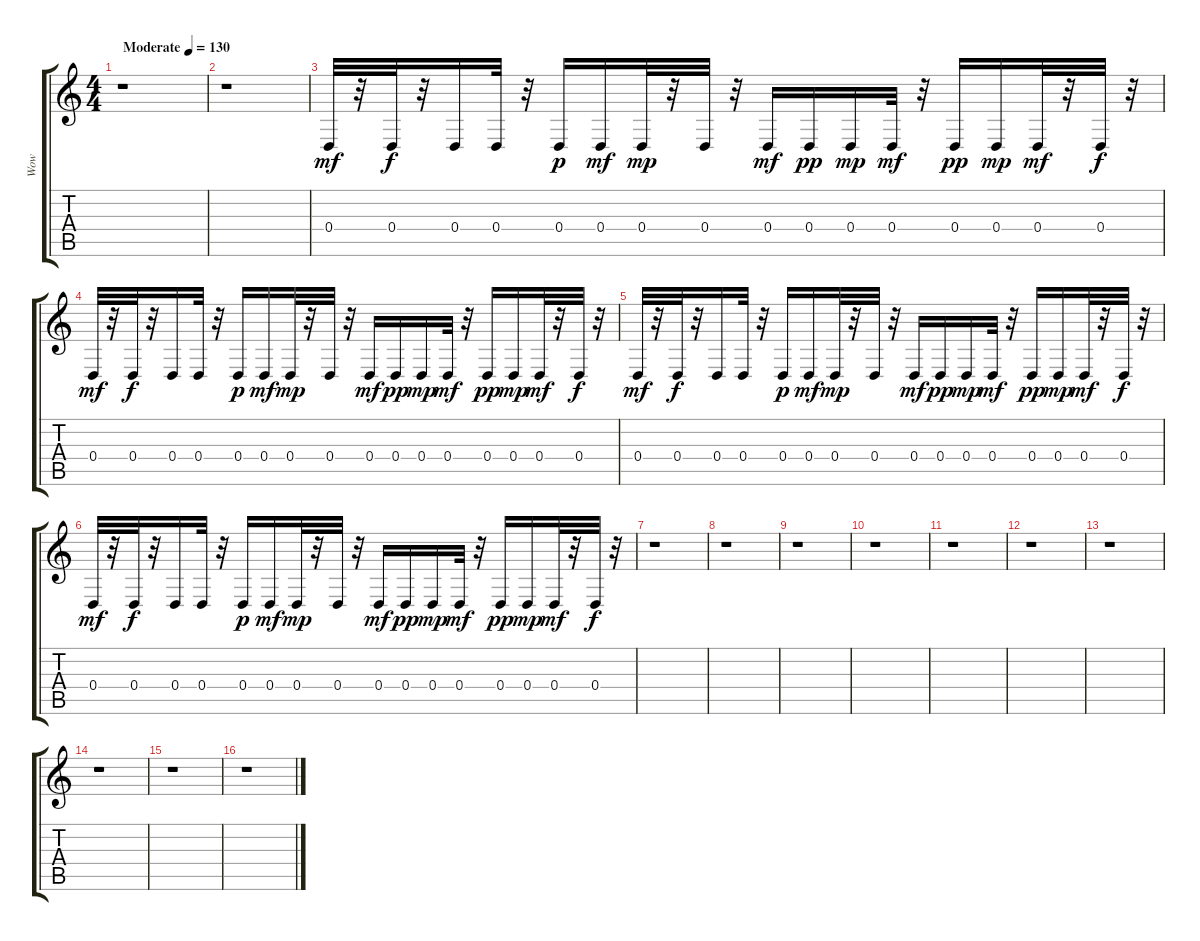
\track ("Wow" "Wow") {instrument lead5charang}
\staff {score tabs}
\tuning (E4 B3 G3 D3 A2 E2) {hide}
\ts (4 4)
\tempo (130 "Moderate")
\clef g2
\ks c
r.1{dy mf instrument lead5charang} |
r.1 |
0.4.32 r.32 0.4.32{dy f} r.32 0.4.16 0.4.32 r.32 0.4.16{dy p} 0.4.16{dy mf} 0.4.32{dy mp} r.32 0.4.32 r.32 0.4.16{dy mf} 0.4.16{dy pp} 0.4.16{dy mp} 0.4.32{dy mf} r.32 0.4.16{dy pp} 0.4.16{dy mp} 0.4.32{dy mf} r.32 0.4.32{dy f} r.32 |
0.4.32{dy mf} r.32 0.4.32{dy f} r.32 0.4.16 0.4.32 r.32 0.4.16{dy p} 0.4.16{dy mf} 0.4.32{dy mp} r.32 0.4.32 r.32 0.4.16{dy mf} 0.4.16{dy pp} 0.4.16{dy mp} 0.4.32{dy mf} r.32 0.4.16{dy pp} 0.4.16{dy mp} 0.4.32{dy mf} r.32 0.4.32{dy f} r.32 |
0.4.32{dy mf} r.32 0.4.32{dy f} r.32 0.4.16 0.4.32 r.32 0.4.16{dy p} 0.4.16{dy mf} 0.4.32{dy mp} r.32 0.4.32 r.32 0.4.16{dy mf} 0.4.16{dy pp} 0.4.16{dy mp} 0.4.32{dy mf} r.32 0.4.16{dy pp} 0.4.16{dy mp} 0.4.32{dy mf} r.32 0.4.32{dy f} r.32 |
0.4.32{dy mf} r.32 0.4.32{dy f} r.32 0.4.16 0.4.32 r.32 0.4.16{dy p} 0.4.16{dy mf} 0.4.32{dy mp} r.32 0.4.32 r.32 0.4.16{dy mf} 0.4.16{dy pp} 0.4.16{dy mp} 0.4.32{dy mf} r.32 0.4.16{dy pp} 0.4.16{dy mp} 0.4.32{dy mf} r.32 0.4.32{dy f} r.32 |
r.1 |
r.1 |
r.1 |
r.1 |
r.1 |
r.1 |
r.1 |
r.1 |
r.1 |
r.1
